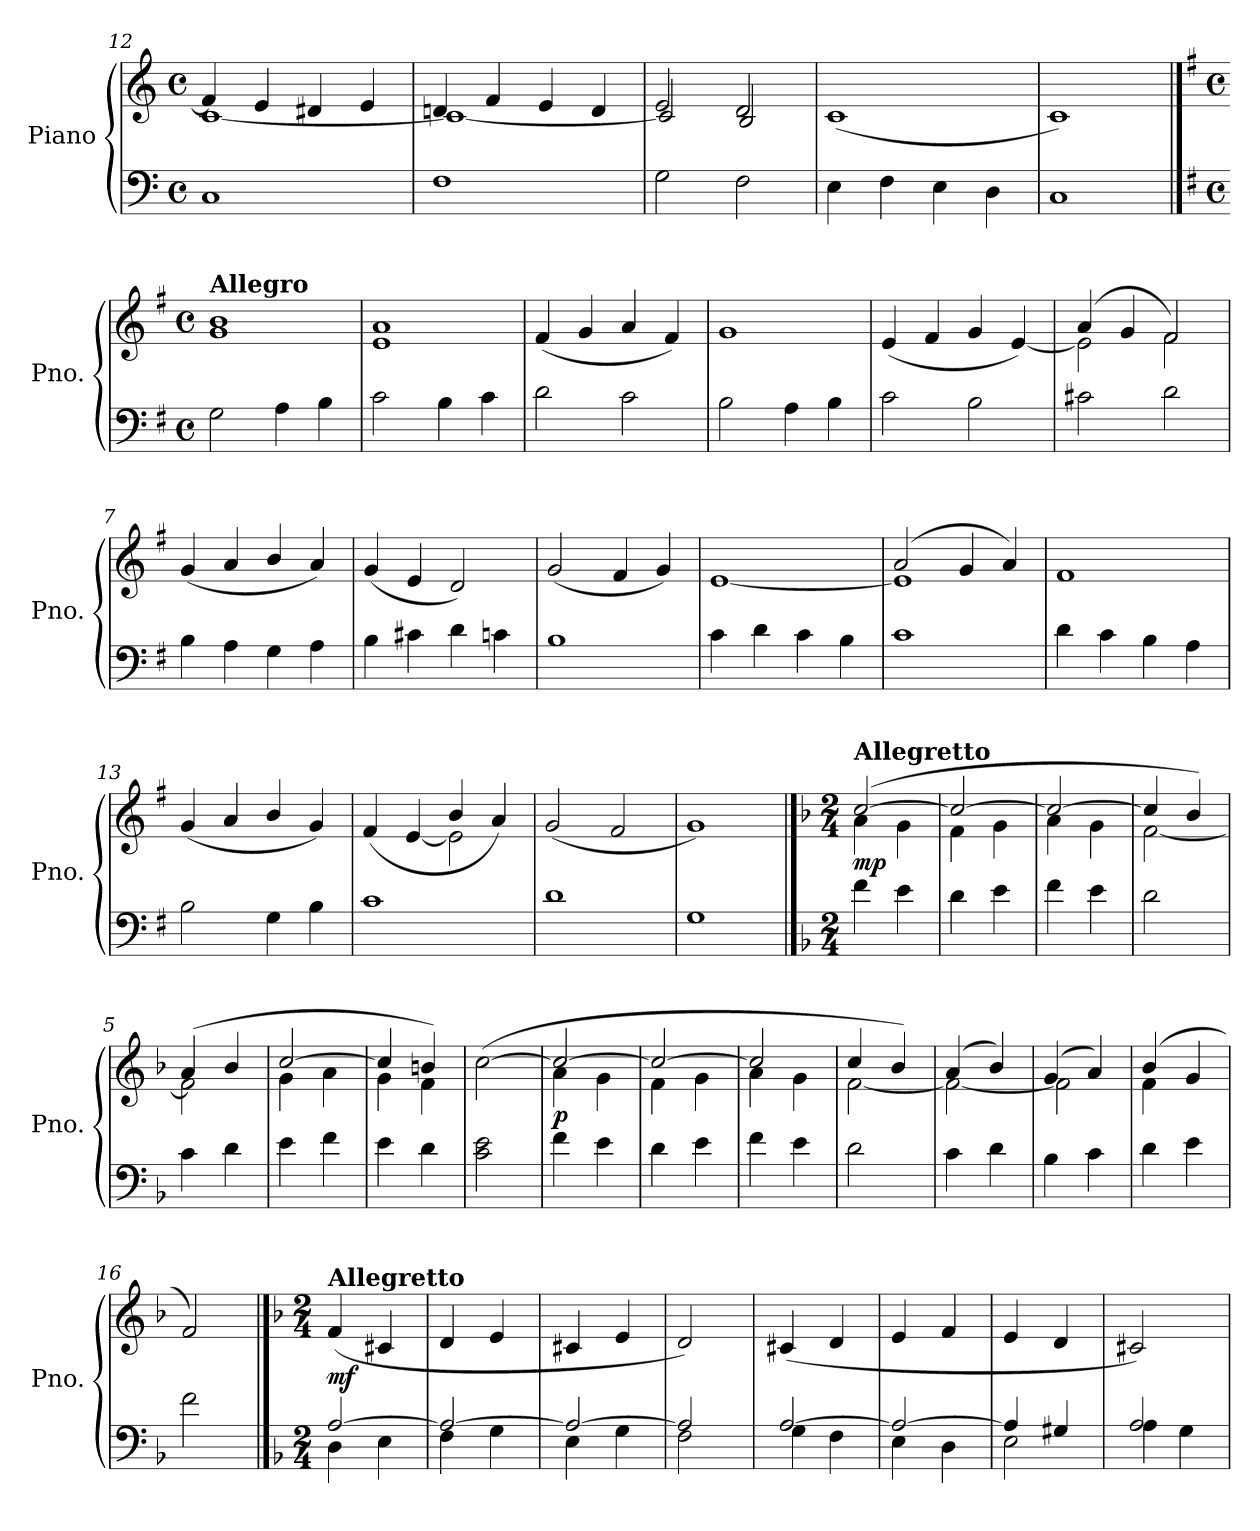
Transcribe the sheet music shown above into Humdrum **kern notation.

**kern	**kern	**dynam
*part1	*part1	*part1
*staff2	*staff1	*staff1/2
*I"Piano	*	*
*I'Pno.	*	*
!!LO:PB:g=z
*clefF4	*clefG2	*
*k[]	*k[]	*
*M4/4	*M4/4	*
*met(c)	*met(c)	*
=12	=12	=12
*	*^	*
1C	4f/]	[1c	.
.	4e/	.	.
.	4d#X/	.	.
.	4e/	.	.
=13	=13	=13	=13
1F	4dn/	1c_	.
.	4f/	.	.
.	4e/	.	.
.	4d/	.	.
=14	=14	=14	=14
2G\	2e/	2c/]	.
2F\	2d/	2B/	.
*	*v	*v	*
=15	=15	=15
4E\	(<1c	.
4F\	.	.
4E\	.	.
4D\	.	.
=16	=16	=16
1C	1c)	.
!!LO:LB:g=z
==1	==1	==1
*k[f#]	*k[f#]	*
*M4/4	*M4/4	*
*met(c)	*met(c)	*
!	!LO:TX:a:B:t=Allegro	!
2G\	1g 1b	.
4A\	.	.
4B\	.	.
=2	=2	=2
2c\	1e 1a	.
4B\	.	.
4c\	.	.
=3	=3	=3
2d\	(<4f#/	.
.	4g/	.
2c\	4a/	.
.	4f#/)	.
=4	=4	=4
2B\	1g	.
4A\	.	.
4B\	.	.
=5	=5	=5
2c\	(<4e/	.
.	4f#/	.
2B\	4g/	.
.	[4e/)	.
=6	=6	=6
*	*^	*
2c#X\	(>4a/	2e\]	.
.	4g/	.	.
2d\	2f#/)	2f#\	.
*	*v	*v	*
!!LO:LB:g=z
=7	=7	=7
4B\	(<4g/	.
4A\	4a/	.
4G\	4b/	.
4A\	4a/)	.
=8	=8	=8
4B\	(<4g/	.
4c#X\	4e/	.
4d\	2d/)	.
4cn\	.	.
=9	=9	=9
1B	(<2g/	.
.	4f#/	.
.	4g/)	.
=10	=10	=10
4c\	[1e	.
4d\	.	.
4c\	.	.
4B\	.	.
=11	=11	=11
*	*^	*
1c	(>2a/	1e]	.
.	4g/	.	.
.	4a/)	.	.
*	*v	*v	*
!!LO:LB:g=z
=12	=12	=12
4d\	1f#	.
4c\	.	.
4B\	.	.
4A\	.	.
=13	=13	=13
2B\	(<4g/	.
.	4a/	.
4G\	4b/	.
4B\	4g/)	.
=14	=14	=14
*	*^	*
1c	(>4f#/	2ryy	.
.	[4e/	.	.
.	4b/	2e\]	.
.	4a/)	.	.
*	*v	*v	*
=15	=15	=15
1d	(>2g/	.
.	2f#/	.
=16	=16	=16
1G	1g)	.
!!LO:LB:g=z
==1	==1	==1
*k[b-]	*k[b-]	*
*M2/4	*M2/4	*
*	*^	*
!	!LO:TX:a:B:t=Allegretto	!	!
!	!	!	!LO:DY:b
4f\	(>[2cc/	4a\	mp
4e\	.	4g\	.
=2	=2	=2	=2
4d\	2cc/_	4f\	.
4e\	.	4g\	.
=3	=3	=3	=3
4f\	2cc/_	4a\	.
4e\	.	4g\	.
=4	=4	=4	=4
2d\	4cc/]	[2f\	.
.	4b-/)	.	.
=5	=5	=5	=5
4c\	(>4a/	2f\]	.
4d\	4b-/	.	.
=6	=6	=6	=6
4e\	[2cc/	4g\	.
4f\	.	4a\	.
=7	=7	=7	=7
4e\	4cc/]	4g\	.
4d\	4bn/)	4f\	.
*	*v	*v	*
=8	=8	=8
2c\ 2e\	(>[2cc\	.
=9	=9	=9
*	*^	*
!	!	!	!LO:DY:b
4f\	2cc/_	4a\	p
4e\	.	4g\	.
=10	=10	=10	=10
4d\	2cc/_	4f\	.
4e\	.	4g\	.
!!LO:PB:g=z	!!
=11	=11	=11	=11
4f\	2cc/]	4a\	.
4e\	.	4g\	.
=12	=12	=12	=12
2d\	4cc/	[2f\	.
.	4b-/)	.	.
=13	=13	=13	=13
4c\	(>4a/	2f\_	.
4d\	4b-/)	.	.
=14	=14	=14	=14
4B-\	(>4g/	2f\]	.
4c\	4a/)	.	.
=15	=15	=15	=15
4d\	(>4b-/	4f\	.
4e\	4g/	4ryy	.
*	*v	*v	*
=16	=16	=16
2f\	2f/)	.
!!LO:LB:g=z
==1	==1	==1
*k[b-]	*k[b-]	*
*M2/4	*M2/4	*
*^	*	*
!	!	!LO:TX:a:B:t=Allegretto	!
!	!	!	!LO:DY:b
[2A/	4D\	(>4f/	mf
.	4E\	4c#X/	.
=2	=2	=2	=2
2A/_	4F\	4d/	.
.	4G\	4e/	.
=3	=3	=3	=3
2A/_	4E\	4c#X/	.
.	4G\	4e/	.
=4	=4	=4	=4
2A/]	2F\	2d/)	.
=5	=5	=5	=5
[2A/	4G\	(>4c#X/	.
.	4F\	4d/	.
=6	=6	=6	=6
2A/_	4E\	4e/	.
.	4D\	4f/	.
=7	=7	=7	=7
4A/]	2E\	4e/	.
4G#X/	.	4d/	.
=8	=8	=8	=8
2A/	4A\	2c#X/)	.
.	4G\	.	.
*v	*v	*	*
=	=	=
*-	*-	*-
